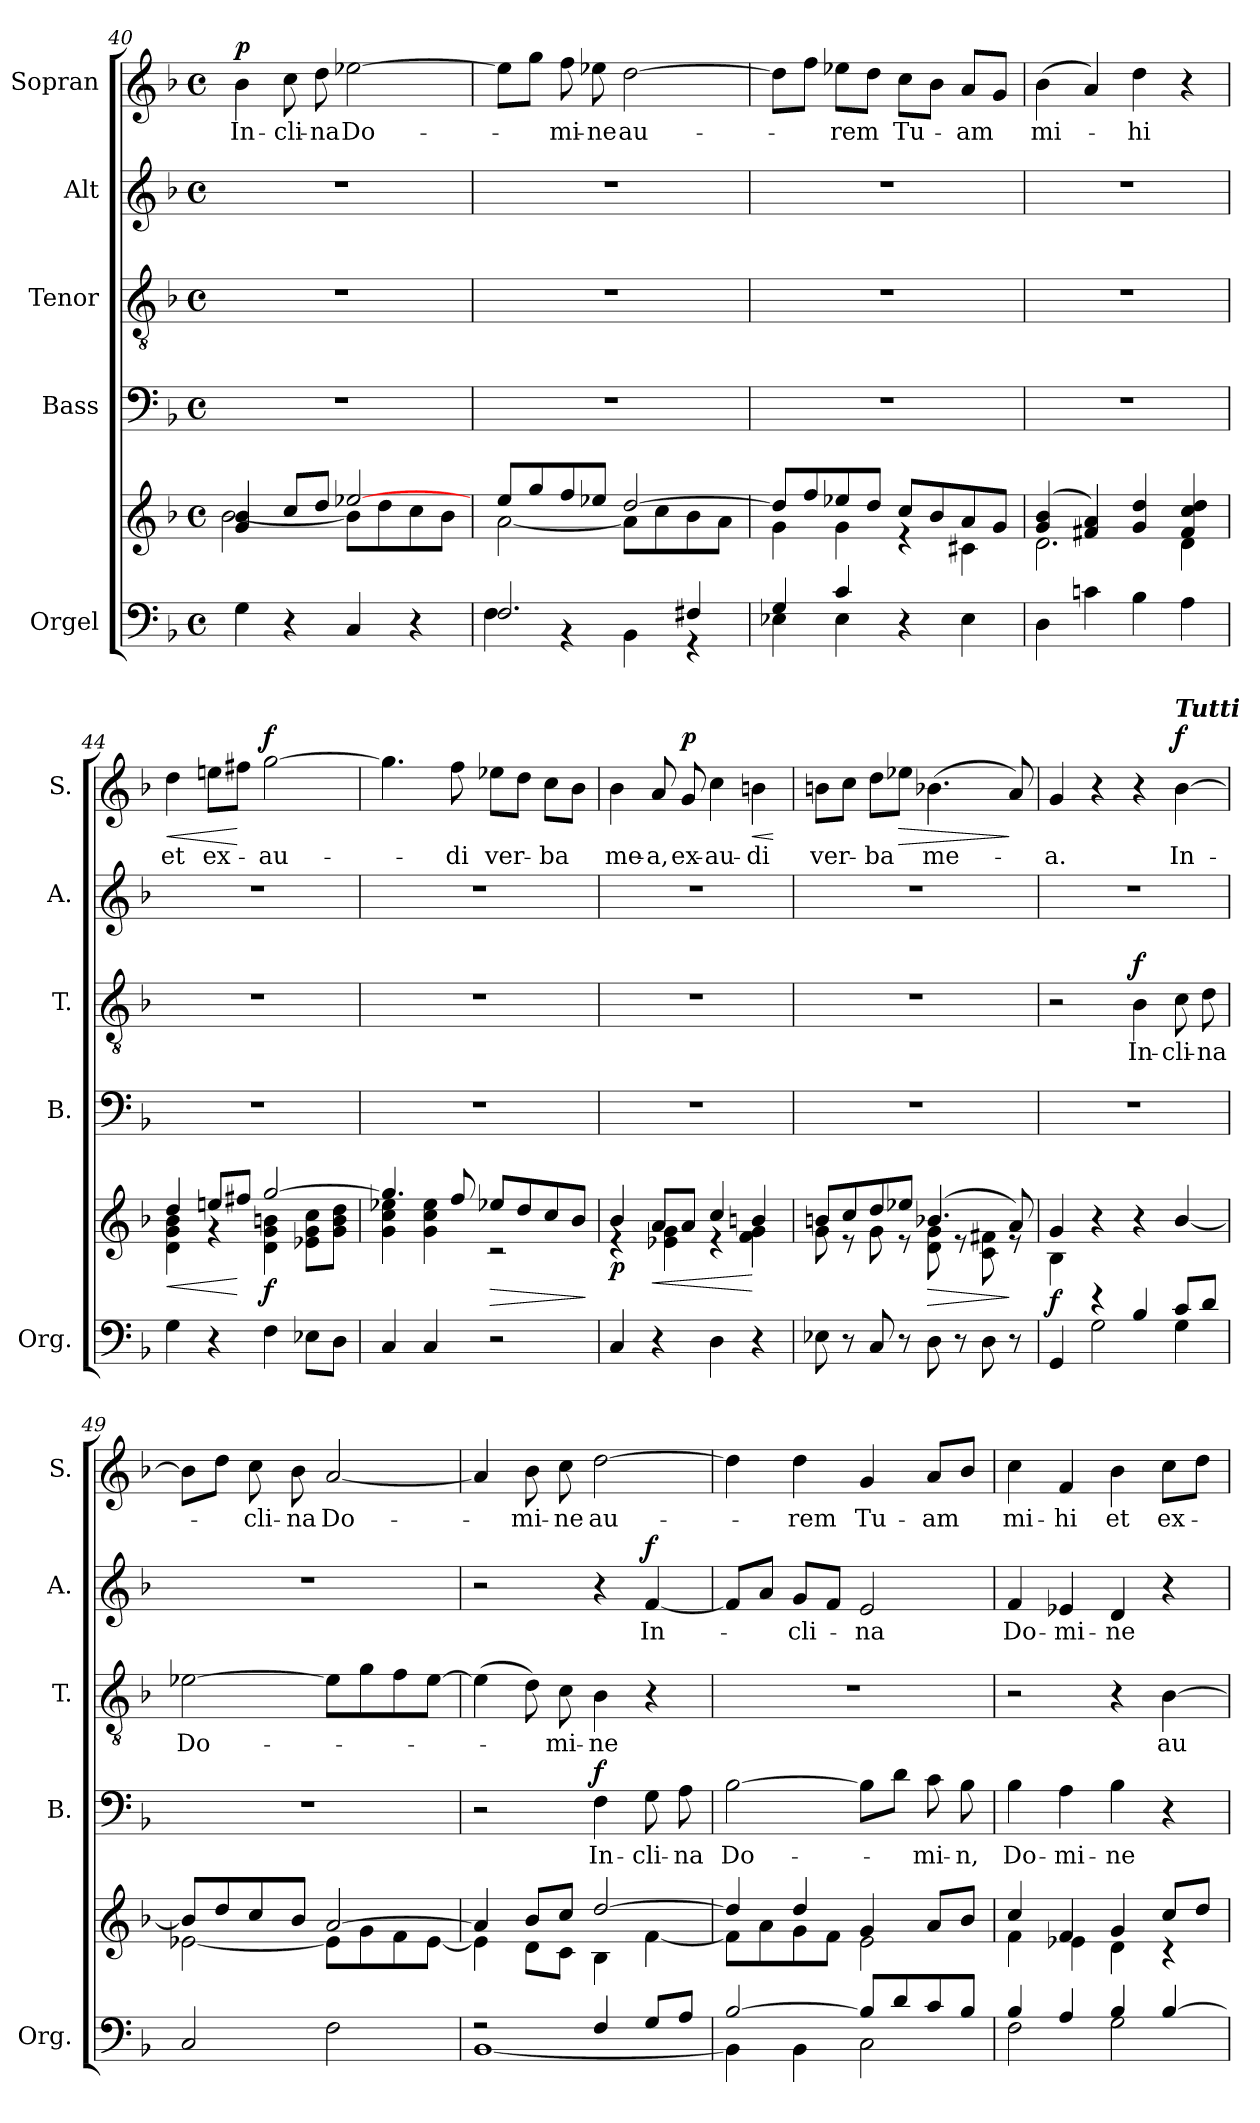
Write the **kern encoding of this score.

**kern	**kern	**dynam	**kern	**text	**dynam	**kern	**text	**dynam	**kern	**text	**dynam	**kern	**text	**dynam
*part5	*part5	*part5	*part4	*part4	*part4	*part3	*part3	*part3	*part2	*part2	*part2	*part1	*part1	*part1
*staff6	*staff5	*staff5/6	*staff4	*staff4	*staff4	*staff3	*staff3	*staff3	*staff2	*staff2	*staff2	*staff1	*staff1	*staff1
*I"Orgel	*	*	*I"Bass	*	*	*I"Tenor	*	*	*I"Alt	*	*	*I"Sopran	*	*
*I'Org.	*	*	*I'B.	*	*	*I'T.	*	*	*I'A.	*	*	*I'S.	*	*
*clefF4	*clefG2	*	*clefF4	*	*	*clefGv2	*	*	*clefG2	*	*	*clefG2	*	*
*k[b-]	*k[b-]	*	*k[b-]	*	*	*k[b-]	*	*	*k[b-]	*	*	*k[b-]	*	*
*F:	*F:	*	*F:	*	*	*F:	*	*	*F:	*	*	*F:	*	*
*M4/4	*M4/4	*	*M4/4	*	*	*M4/4	*	*	*M4/4	*	*	*M4/4	*	*
*met(c)	*met(c)	*	*met(c)	*	*	*met(c)	*	*	*met(c)	*	*	*met(c)	*	*
=40	=40	=40	=40	=40	=40	=40	=40	=40	=40	=40	=40	=40	=40	=40
*	*^	*	*	*	*	*	*	*	*	*	*	*	*	*
!	!	!	!	!	!	!	!	!	!	!	!	!	!	!LO:LY:b	!LO:DY:a
4G\	4g/ 4b-/	[<2b-\	.	1r	.	.	1r	.	.	1r	.	.	4b-\	In-	p
!	!	!	!	!	!	!	!	!	!	!	!	!	!	!LO:LY:b	!
4r	8cc/L	.	.	.	.	.	.	.	.	.	.	.	8cc\	-cli-	.
!	!	!	!	!	!	!	!	!	!	!	!	!	!	!LO:LY:b	!
.	8dd/J	.	.	.	.	.	.	.	.	.	.	.	8dd\	-na	.
!	!	!	!	!	!	!	!	!	!	!	!	!	!	!LO:LY:b	!
4C/	[>2ee-X/	8b-\L]	.	.	.	.	.	.	.	.	.	.	[2ee-X\	Do-	.
.	.	8dd\	.	.	.	.	.	.	.	.	.	.	.	.	.
4r	.	8cc\	.	.	.	.	.	.	.	.	.	.	.	.	.
.	.	8b-\J	.	.	.	.	.	.	.	.	.	.	.	.	.
=41	=41	=41	=41	=41	=41	=41	=41	=41	=41	=41	=41	=41	=41	=41	=41
*^	*	*	*	*	*	*	*	*	*	*	*	*	*	*	*
2.F/	4F\	8ee/L	[<2a\	.	1r	.	.	1r	.	.	1r	.	.	8ee-\L]	.	.
.	.	8gg/	.	.	.	.	.	.	.	.	.	.	.	8gg\J	.	.
!	!	!	!	!	!	!	!	!	!	!	!	!	!	!	!LO:LY:b	!
.	4rAA	8ff/	.	.	.	.	.	.	.	.	.	.	.	8ff\	-mi-	.
!	!	!	!	!	!	!	!	!	!	!	!	!	!	!	!LO:LY:b	!
.	.	8ee-X/J	.	.	.	.	.	.	.	.	.	.	.	8ee-X\	-ne	.
!	!	!	!	!	!	!	!	!	!	!	!	!	!	!	!LO:LY:b	!
.	4BB-\	[>2dd/	8a\L]	.	.	.	.	.	.	.	.	.	.	[2dd\	au-	.
.	.	.	8cc\	.	.	.	.	.	.	.	.	.	.	.	.	.
4F#X/	4rGG	.	8b-\	.	.	.	.	.	.	.	.	.	.	.	.	.
.	.	.	8a\J	.	.	.	.	.	.	.	.	.	.	.	.	.
=42	=42	=42	=42	=42	=42	=42	=42	=42	=42	=42	=42	=42	=42	=42	=42	=42
4G/	4E-X\	8dd/L]	4g\	.	1r	.	.	1r	.	.	1r	.	.	8dd\L]	.	.
.	.	8ff/	.	.	.	.	.	.	.	.	.	.	.	8ff\J	.	.
!	!	!	!	!	!	!	!	!	!	!	!	!	!	!	!LO:LY:b	!
4c/	4E-\	8ee-X/	4g\	.	.	.	.	.	.	.	.	.	.	8ee-X\L	-rem	.
.	.	8dd/J	.	.	.	.	.	.	.	.	.	.	.	8dd\J	.	.
!	!	!	!	!	!	!	!	!	!	!	!	!	!	!	!LO:LY:b	!
2ryy	4r	8cc/L	4rd	.	.	.	.	.	.	.	.	.	.	8cc\L	Tu-	.
.	.	8b-/	.	.	.	.	.	.	.	.	.	.	.	8b-\J	.	.
!	!	!	!	!	!	!	!	!	!	!	!	!	!	!	!LO:LY:b	!
.	4E-\	8a/	4c#X\	.	.	.	.	.	.	.	.	.	.	8a/L	-am	.
.	.	8g/J	.	.	.	.	.	.	.	.	.	.	.	8g/J	.	.
*v	*v	*	*	*	*	*	*	*	*	*	*	*	*	*	*	*
!!LO:LB:g=z
=43	=43	=43	=43	=43	=43	=43	=43	=43	=43	=43	=43	=43	=43	=43	=43
!	!	!	!	!	!	!	!	!	!	!	!	!	!	!LO:LY:b	!
4D\	(4g/ 4b-/	2.d\	.	1r	.	.	1r	.	.	1r	.	.	(>4b-\	mi-	.
4cn\	4f#X/ 4a/)	.	.	.	.	.	.	.	.	.	.	.	4a/)	.	.
!	!	!	!	!	!	!	!	!	!	!	!	!	!	!LO:LY:b	!
4B-\	4g/ 4dd/	.	.	.	.	.	.	.	.	.	.	.	4dd\	-hi	.
4A\	4f#/ 4cc/ 4dd/	4d\	.	.	.	.	.	.	.	.	.	.	4r	.	.
=44	=44	=44	=44	=44	=44	=44	=44	=44	=44	=44	=44	=44	=44	=44	=44
!	!	!	!LO:HP:b	!	!	!	!	!	!	!	!	!	!	!LO:LY:b	!LO:HP:b
4G\	4dd/	4d\ 4g\ 4b-\	<	1r	.	.	1r	.	.	1r	.	.	4dd\	et	<
!	!	!	!	!	!	!	!	!	!	!	!	!	!	!LO:LY:b	!
4r	8een/L	4rf	.	.	.	.	.	.	.	.	.	.	8een\L	ex-	.
.	8ff#X/J	.	[	.	.	.	.	.	.	.	.	.	8ff#X\J	.	[
!	!	!	!LO:DY:b	!	!	!	!	!	!	!	!	!	!	!LO:LY:b	!LO:DY:a
4F\	[>2gg/	4d\ 4g\ 4bn\	f	.	.	.	.	.	.	.	.	.	[2gg\	-au-	f
8E-X\L	.	8e-X\ 8g\ 8cc\L	.	.	.	.	.	.	.	.	.	.	.	.	.
8D\J	.	8g\ 8b\ 8dd\J	.	.	.	.	.	.	.	.	.	.	.	.	.
=45	=45	=45	=45	=45	=45	=45	=45	=45	=45	=45	=45	=45	=45	=45	=45
4C/	4.gg/]	4g\ 4cc\ 4ee-X\	.	1r	.	.	1r	.	.	1r	.	.	4.gg\]	.	.
4C/	.	4g\ 4cc\ 4ee-\	.	.	.	.	.	.	.	.	.	.	.	.	.
!	!	!	!	!	!	!	!	!	!	!	!	!	!	!LO:LY:b	!
.	8ff/	.	.	.	.	.	.	.	.	.	.	.	8ff\	-di	.
!	!	!	!LO:HP:b	!	!	!	!	!	!	!	!	!	!	!LO:LY:b	!
2r	8ee-X/L	2rd	>	.	.	.	.	.	.	.	.	.	8ee-X\L	ver-	.
.	8dd/	.	.	.	.	.	.	.	.	.	.	.	8dd\J	.	.
!	!	!	!	!	!	!	!	!	!	!	!	!	!	!LO:LY:b	!
.	8cc/	.	.	.	.	.	.	.	.	.	.	.	8cc\L	-ba	.
.	8b-/J	.	.	.	.	.	.	.	.	.	.	.	8b-\J	.	.
*	*v	*v	*	*	*	*	*	*	*	*	*	*	*	*	*
.	.	]	.	.	.	.	.	.	.	.	.	.	.	.
=46	=46	=46	=46	=46	=46	=46	=46	=46	=46	=46	=46	=46	=46	=46
*	*^	*	*	*	*	*	*	*	*	*	*	*	*	*
!	!	!	!LO:DY:b	!	!	!	!	!	!	!	!	!	!	!LO:LY:b	!
4C/	4b-/	4rd	p	1r	.	.	1r	.	.	1r	.	.	4b-\	me-	.
!	!	!	!LO:HP:b	!	!	!	!	!	!	!	!	!	!	!LO:LY:b	!
4r	8a/L	4e-X\ 4g\	<	.	.	.	.	.	.	.	.	.	8a/	-a,	.
!	!	!	!	!	!	!	!	!	!	!	!	!	!	!LO:LY:b	!LO:DY:a
.	8a/J	.	.	.	.	.	.	.	.	.	.	.	8g/	ex-	p
!	!	!	!	!	!	!	!	!	!	!	!	!	!	!LO:LY:b	!
4D\	4cc/	4rd	.	.	.	.	.	.	.	.	.	.	4cc\	-au-	.
!	!	!	!	!	!	!	!	!	!	!	!	!	!	!LO:LY:b	!LO:HP:b
4r	4bn/	4f\ 4g\	[	.	.	.	.	.	.	.	.	.	4bn\	-di	<
*	*v	*v	*	*	*	*	*	*	*	*	*	*	*	*	*
.	.	.	.	.	.	.	.	.	.	.	.	.	.	[
=47	=47	=47	=47	=47	=47	=47	=47	=47	=47	=47	=47	=47	=47	=47
*	*^	*	*	*	*	*	*	*	*	*	*	*	*	*
!	!	!	!	!	!	!	!	!	!	!	!	!	!	!LO:LY:b	!
8E-X\	8bn/L	8g\	.	1r	.	.	1r	.	.	1r	.	.	8bn\L	ver-	.
8r	8cc/	8re	.	.	.	.	.	.	.	.	.	.	8cc\J	.	.
!	!	!	!	!	!	!	!	!	!	!	!	!	!	!LO:LY:b	!
8C/	8dd/	8g\	.	.	.	.	.	.	.	.	.	.	8dd\L	-ba	.
!	!	!	!	!	!	!	!	!	!	!	!	!	!	!	!LO:HP:b
8r	8ee-X/J	8re	.	.	.	.	.	.	.	.	.	.	8ee-X\J	.	>
!	!	!	!LO:HP:b	!	!	!	!	!	!	!	!	!	!	!LO:LY:b	!
8D\	(4.b-X/	8d\ 8g\	>	.	.	.	.	.	.	.	.	.	(>4.b-X\	me-	.
8r	.	8re	.	.	.	.	.	.	.	.	.	.	.	.	.
8D\	.	8c\ 8f#X\	.	.	.	.	.	.	.	.	.	.	.	.	.
8r	8a/)	8rd	]	.	.	.	.	.	.	.	.	.	8a/)	.	]
!!LO:PB:g=z
=48	=48	=48	=48	=48	=48	=48	=48	=48	=48	=48	=48	=48	=48	=48	=48
*^	*	*	*	*	*	*	*	*	*	*	*	*	*	*	*
!	!	!	!	!LO:DY:b	!	!	!	!	!	!	!	!	!	!	!LO:LY:b	!
4ryy	4GG/	4g/	4B-\	f	1r	.	.	2r	.	.	1r	.	.	4g/	-a.	.
4re	2G\	4r	2.ryy	.	.	.	.	.	.	.	.	.	.	4r	.	.
!	!	!	!	!	!	!	!	!	!LO:LY:b	!LO:DY:a	!	!	!	!	!	!
4B-/	.	4r	.	.	.	.	.	4B-\	In-	f	.	.	.	4r	.	.
!	!	!	!	!	!	!	!	!	!	!	!	!	!	!LO:TX:a:Bi:t=Tutti	!	!
!	!	!	!	!	!	!	!	!	!LO:LY:b	!	!	!	!	!	!LO:LY:b	!LO:DY:a
8c/L	4G\	[>4b-/	.	.	.	.	.	8c\	-cli-	.	.	.	.	[4b-\	In-	f
!	!	!	!	!	!	!	!	!	!LO:LY:b	!	!	!	!	!	!	!
8d/J	.	.	.	.	.	.	.	8d\	-na	.	.	.	.	.	.	.
*v	*v	*	*	*	*	*	*	*	*	*	*	*	*	*	*	*
=49	=49	=49	=49	=49	=49	=49	=49	=49	=49	=49	=49	=49	=49	=49	=49
!	!	!	!	!	!	!	!	!LO:LY:b	!	!	!	!	!	!	!
2C/	8b-/L]	[<2e-X\	.	1r	.	.	[2e-X\	Do-	.	1r	.	.	8b-\L]	.	.
.	8dd/	.	.	.	.	.	.	.	.	.	.	.	8dd\J	.	.
!	!	!	!	!	!	!	!	!	!	!	!	!	!	!LO:LY:b	!
.	8cc/	.	.	.	.	.	.	.	.	.	.	.	8cc\	-cli-	.
!	!	!	!	!	!	!	!	!	!	!	!	!	!	!LO:LY:b	!
.	8b-/J	.	.	.	.	.	.	.	.	.	.	.	8b-\	-na	.
!	!	!	!	!	!	!	!	!	!	!	!	!	!	!LO:LY:b	!
2F\	[>2a/	8e-\L]	.	.	.	.	8e-\L]	.	.	.	.	.	[2a/	Do-	.
.	.	8g\	.	.	.	.	8g\	.	.	.	.	.	.	.	.
.	.	8f\	.	.	.	.	8f\	.	.	.	.	.	.	.	.
.	.	[<8e-\J	.	.	.	.	[8e-\J	.	.	.	.	.	.	.	.
=50	=50	=50	=50	=50	=50	=50	=50	=50	=50	=50	=50	=50	=50	=50	=50
*^	*	*	*	*	*	*	*	*	*	*	*	*	*	*	*
2r	[<1BB-	4a/]	4e-\]	.	2r	.	.	(>4e-\]	.	.	2r	.	.	4a/]	.	.
!	!	!	!	!	!	!	!	!	!	!	!	!	!	!	!LO:LY:b	!
.	.	8b-/L	8d\L	.	.	.	.	8d\)	.	.	.	.	.	8b-\	-mi-	.
!	!	!	!	!	!	!	!	!	!LO:LY:b	!	!	!	!	!	!LO:LY:b	!
.	.	8cc/J	8c\J	.	.	.	.	8c\	-mi-	.	.	.	.	8cc\	-ne	.
!	!	!	!	!	!	!LO:LY:b	!LO:DY:a	!	!LO:LY:b	!	!	!	!	!	!LO:LY:b	!
4F/	.	[>2dd/	4B-\	.	4F\	In-	f	4B-\	-ne	.	4r	.	.	[2dd\	au-	.
!	!	!	!	!	!	!LO:LY:b	!	!	!	!	!	!LO:LY:b	!LO:DY:a	!	!	!
8G/L	.	.	[<4f\	.	8G\	-cli-	.	4r	.	.	[4f/	In-	f	.	.	.
!	!	!	!	!	!	!LO:LY:b	!	!	!	!	!	!	!	!	!	!
8A/J	.	.	.	.	8A\	-na	.	.	.	.	.	.	.	.	.	.
=51	=51	=51	=51	=51	=51	=51	=51	=51	=51	=51	=51	=51	=51	=51	=51	=51
!	!	!	!	!	!	!LO:LY:b	!	!	!	!	!	!	!	!	!	!
[>2B-/	4BB-\]	4dd/]	8f\L]	.	[2B-\	Do-	.	1r	.	.	8f/L]	.	.	4dd\]	.	.
.	.	.	8a\	.	.	.	.	.	.	.	8a/J	.	.	.	.	.
!	!	!	!	!	!	!	!	!	!	!	!	!LO:LY:b	!	!	!LO:LY:b	!
.	4BB-\	4dd/	8g\	.	.	.	.	.	.	.	8g/L	-cli-	.	4dd\	-rem	.
.	.	.	8f\J	.	.	.	.	.	.	.	8f/J	.	.	.	.	.
!	!	!	!	!	!	!	!	!	!	!	!	!LO:LY:b	!	!	!LO:LY:b	!
8B-/L]	2C\	4g/	2e\	.	8B-\L]	.	.	.	.	.	2e/	-na	.	4g/	Tu-	.
8d/	.	.	.	.	8d\J	.	.	.	.	.	.	.	.	.	.	.
!	!	!	!	!	!	!LO:LY:b	!	!	!	!	!	!	!	!	!LO:LY:b	!
8c/	.	8a/L	.	.	8c\	-mi-	.	.	.	.	.	.	.	8a/L	-am	.
!	!	!	!	!	!	!LO:LY:b	!	!	!	!	!	!	!	!	!	!
8B-/J	.	8b-/J	.	.	8B-\	-n,	.	.	.	.	.	.	.	8b-/J	.	.
=52	=52	=52	=52	=52	=52	=52	=52	=52	=52	=52	=52	=52	=52	=52	=52	=52
!	!	!	!	!	!	!LO:LY:b	!	!	!	!	!	!LO:LY:b	!	!	!LO:LY:b	!
4B-/	2F\	4cc/	4f\	.	4B-\	Do-	.	2r	.	.	4f/	Do-	.	4cc\	mi-	.
!	!	!	!	!	!	!LO:LY:b	!	!	!	!	!	!LO:LY:b	!	!	!LO:LY:b	!
4A/	.	4f/	4e-X\	.	4A\	-mi-	.	.	.	.	4e-X/	-mi-	.	4f/	-hi	.
!	!	!	!	!	!	!LO:LY:b	!	!	!	!	!	!LO:LY:b	!	!	!LO:LY:b	!
4B-/	2G\	4g/	4d\	.	4B-\	-ne	.	4r	.	.	4d/	-ne	.	4b-\	et	.
!	!	!	!	!	!	!	!	!	!LO:LY:b	!	!	!	!	!	!LO:LY:b	!
[>4B-/	.	8cc/L	4rc	.	4r	.	.	[4B-\	au-	.	4r	.	.	8cc\L	ex-	.
.	.	8dd/J	.	.	.	.	.	.	.	.	.	.	.	8dd\J	.	.
*v	*v	*	*	*	*	*	*	*	*	*	*	*	*	*	*	*
*	*v	*v	*	*	*	*	*	*	*	*	*	*	*	*	*
=	=	=	=	=	=	=	=	=	=	=	=	=	=	=
*-	*-	*-	*-	*-	*-	*-	*-	*-	*-	*-	*-	*-	*-	*-
